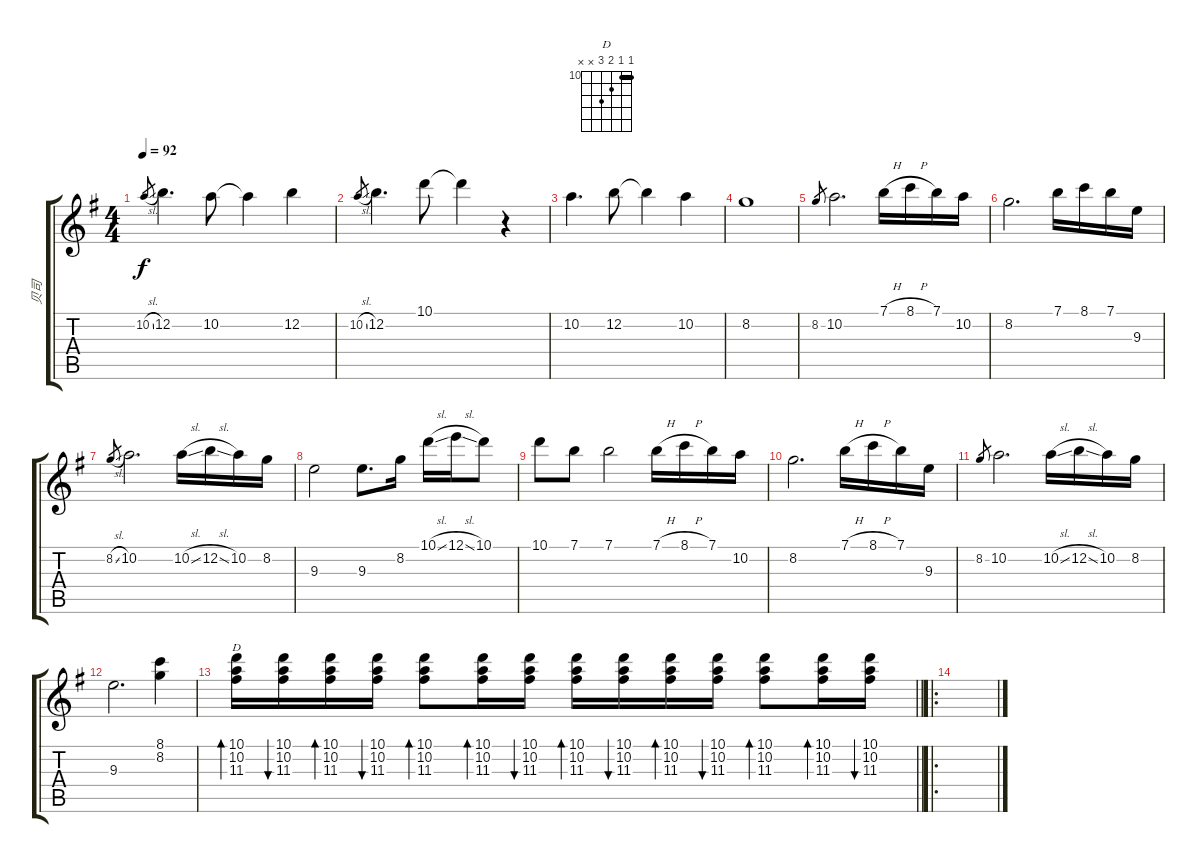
\track ("贝司" "贝司") {instrument overdrivenguitar}
\staff {score tabs}
\tuning (E4 B3 G3 D3 A2 E2) {hide}
\chord ("D" 10 10 11 12 x x) {firstfret 10 barre 10}
\ts (4 4)
\tempo 92
\clef g2
\ks g
10.2{sl}.8{gr dy f} 12.2.4{d} 10.2.8 10.2{t}.4 12.2.4 |
10.2{sl}.8{gr} 12.2.4{d} 10.1.8 10.1{t}.4 r.4 |
10.2.4{d} 12.2.8 12.2{t}.4 10.2.4 |
8.2.1 |
8.2.8{gr} 10.2.2{d} 7.1{h}.16 8.1{h}.16 7.1.16 10.2.16 |
8.2.2{d} 7.1.16 8.1.16 7.1.16 9.3.16 |
8.2{sl}.8{gr} 10.2.2{d} 10.2{sl}.16 12.2{sl}.16 10.2.16 8.2.16 |
9.3.2 9.3.8{d} 8.2.16 10.1{sl}.16 12.1{sl}.16 10.1.8 |
10.1.8 7.1.8 7.1.2 7.1{h}.16 8.1{h}.16 7.1.16 10.2.16 |
8.2.2{d} 7.1{h}.16 8.1{h}.16 7.1.16 9.3.16 |
8.2.8{gr} 10.2.2{d} 10.2{sl}.16 12.2{sl}.16 10.2.16 8.2.16 |
9.3.2{d} (8.1 8.2).4 |
\barLineRight lightlight
(10.1 10.2 11.3).16{bd 60 ch "D"} (10.1 10.2 11.3).16{bu 60} (10.1 10.2 11.3).16{bd 60} (10.1 10.2 11.3).16{bu 60} (10.1 10.2 11.3).8{bd 60} (10.1 10.2 11.3).16{bd 60} (10.1 10.2 11.3).16{bu 60} (10.1 10.2 11.3).16{bd 60} (10.1 10.2 11.3).16{bu 60} (10.1 10.2 11.3).16{bd 60} (10.1 10.2 11.3).16{bu 60} (10.1 10.2 11.3).8{bd 60} (10.1 10.2 11.3).16{bd 60} (10.1 10.2 11.3).16{bu 60} |
\ro
